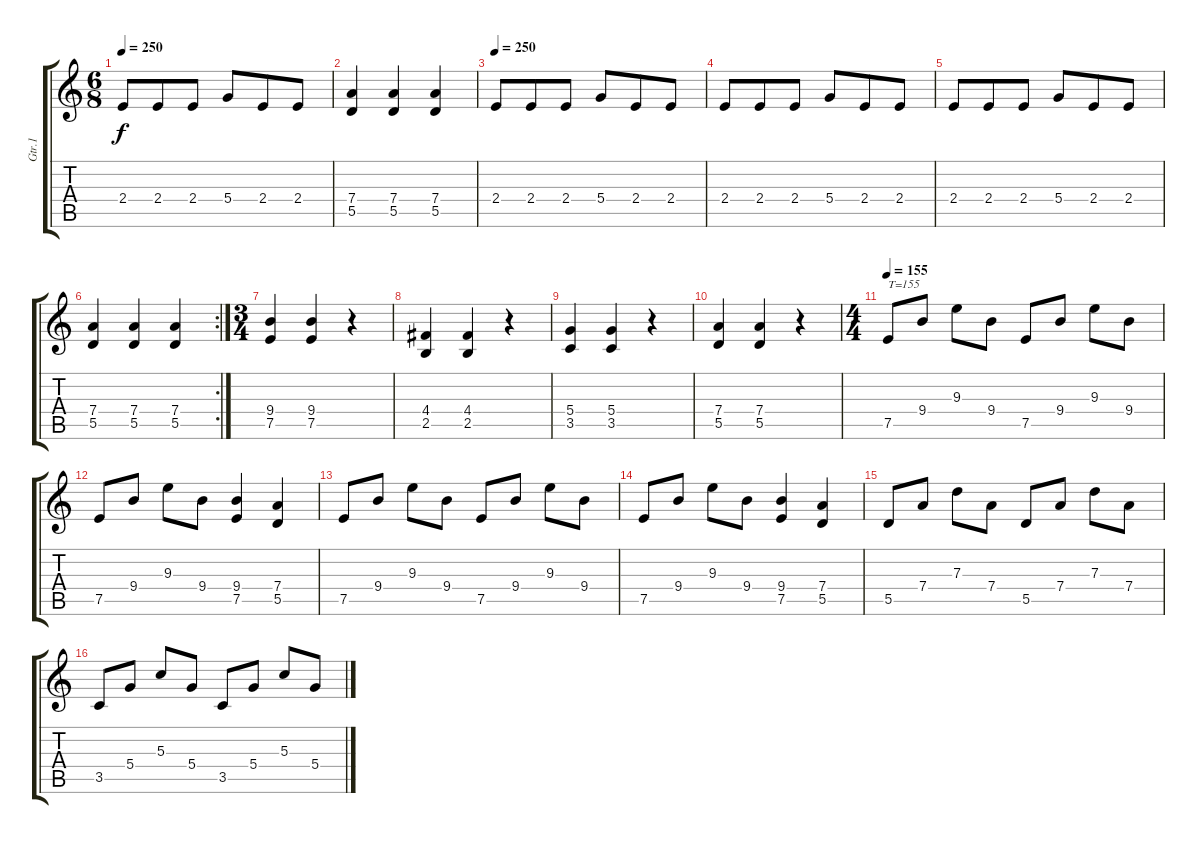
\track ("Gtr.1" "Gtr.1") {instrument distortionguitar}
\staff {score tabs}
\tuning (E4 B3 G3 D3 A2 E2) {hide}
\ts (6 8)
\tempo 250
\clef g2
\ks c
2.4.8{dy f} 2.4.8 2.4.8 5.4.8 2.4.8 2.4.8 |
(7.4 5.5).4 (7.4 5.5).4 (7.4 5.5).4 |
\tempo 250
2.4.8 2.4.8 2.4.8 5.4.8 2.4.8 2.4.8 |
2.4.8 2.4.8 2.4.8 5.4.8 2.4.8 2.4.8 |
2.4.8 2.4.8 2.4.8 5.4.8 2.4.8 2.4.8 |
\rc 2
(7.4 5.5).4 (7.4 5.5).4 (7.4 5.5).4 |
\ts (3 4)
(9.4 7.5).4 (9.4 7.5).4 r.4 |
(4.4 2.5).4 (4.4 2.5).4 r.4 |
(5.4 3.5).4 (5.4 3.5).4 r.4 |
(7.4 5.5).4 (7.4 5.5).4 r.4 |
\ts (4 4)
\tempo 200
\tempo 155
7.5.8{txt "T=155"} 9.4.8 9.3.8 9.4.8 7.5.8 9.4.8 9.3.8 9.4.8 |
7.5.8 9.4.8 9.3.8 9.4.8 (9.4 7.5).4 (7.4 5.5).4 |
7.5.8 9.4.8 9.3.8 9.4.8 7.5.8 9.4.8 9.3.8 9.4.8 |
7.5.8 9.4.8 9.3.8 9.4.8 (9.4 7.5).4 (7.4 5.5).4 |
5.5.8 7.4.8 7.3.8 7.4.8 5.5.8 7.4.8 7.3.8 7.4.8 |
3.5.8 5.4.8 5.3.8 5.4.8 3.5.8 5.4.8 5.3.8 5.4.8
